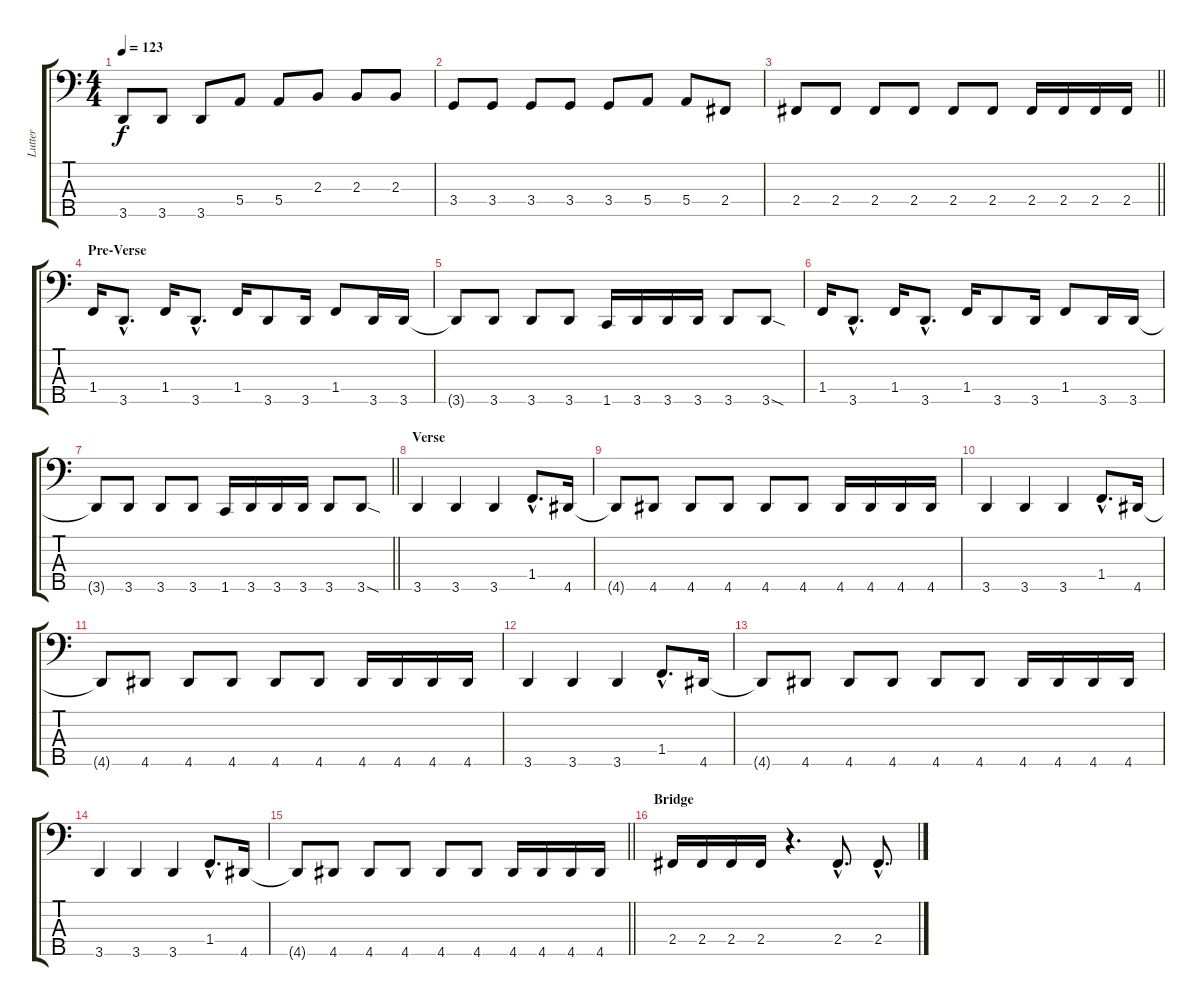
\track ("Lutter" "Lutter") {instrument electricbasspick}
\staff {score tabs}
\tuning (G2 D2 A1 E1 B0) {hide}
\ts (4 4)
\tempo 123
\clef f4
\ks c
3.5.8{dy f} 3.5.8 3.5.8 5.4.8 5.4.8 2.3.8 2.3.8 2.3.8 |
3.4.8 3.4.8 3.4.8 3.4.8 3.4.8 5.4.8 5.4.8 2.4.8 |
\barLineRight lightlight
2.4.8 2.4.8 2.4.8 2.4.8 2.4.8 2.4.8 2.4.16 2.4.16 2.4.16 2.4.16 |
\section ("" "Pre-Verse")
1.4.16 3.5{hac}.8{d} 1.4.16 3.5{hac}.8{d} 1.4.16 3.5.8 3.5.16 1.4.8 3.5.16 3.5.16 |
3.5{t}.8 3.5.8 3.5.8 3.5.8 1.5.16 3.5.16 3.5.16 3.5.16 3.5.8 3.5{sod}.8 |
1.4.16 3.5{hac}.8{d} 1.4.16 3.5{hac}.8{d} 1.4.16 3.5.8 3.5.16 1.4.8 3.5.16 3.5.16 |
\barLineRight lightlight
3.5{t}.8 3.5.8 3.5.8 3.5.8 1.5.16 3.5.16 3.5.16 3.5.16 3.5.8 3.5{sod}.8 |
\section ("" "Verse")
3.5.4 3.5.4 3.5.4 1.4{hac}.8{d} 4.5.16 |
4.5{t}.8 4.5.8 4.5.8 4.5.8 4.5.8 4.5.8 4.5.16 4.5.16 4.5.16 4.5.16 |
3.5.4 3.5.4 3.5.4 1.4{hac}.8{d} 4.5.16 |
4.5{t}.8 4.5.8 4.5.8 4.5.8 4.5.8 4.5.8 4.5.16 4.5.16 4.5.16 4.5.16 |
3.5.4 3.5.4 3.5.4 1.4{hac}.8{d} 4.5.16 |
4.5{t}.8 4.5.8 4.5.8 4.5.8 4.5.8 4.5.8 4.5.16 4.5.16 4.5.16 4.5.16 |
3.5.4 3.5.4 3.5.4 1.4{hac}.8{d} 4.5.16 |
\barLineRight lightlight
4.5{t}.8 4.5.8 4.5.8 4.5.8 4.5.8 4.5.8 4.5.16 4.5.16 4.5.16 4.5.16 |
\section ("" "Bridge")
2.4.16 2.4.16 2.4.16 2.4.16 r.4{d} 2.4{hac}.8{d} 2.4{hac}.8{d}
